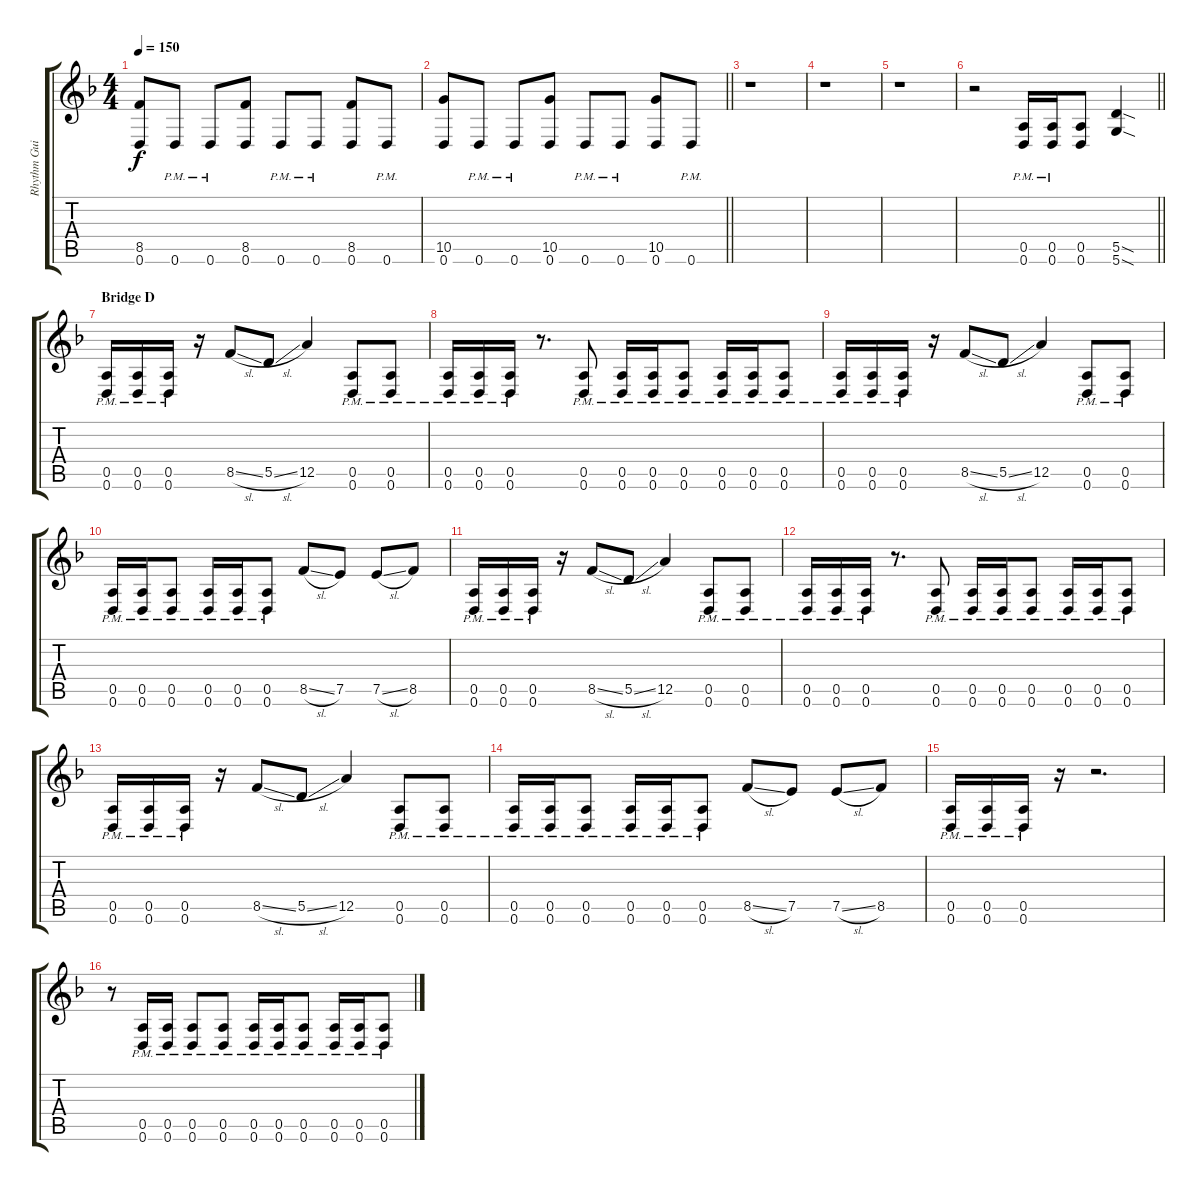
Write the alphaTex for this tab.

\track ("Rhythm Guitar" "Rhythm Gui") {instrument distortionguitar}
\staff {score tabs}
\tuning (E4 B3 G3 D3 A2 D2) {hide}
\ts (4 4)
\tempo 150
\clef g2
\ks f
(8.5 0.6).8{dy f} 0.6{pm}.8 0.6{pm}.8 (8.5 0.6).8 0.6{pm}.8 0.6{pm}.8 (8.5 0.6).8 0.6{pm}.8 |
\barLineRight lightlight
(10.5 0.6).8 0.6{pm}.8 0.6{pm}.8 (10.5 0.6).8 0.6{pm}.8 0.6{pm}.8 (10.5 0.6).8 0.6{pm}.8 |
\section ("" "")
r.1 |
r.1 |
r.1 |
\barLineRight lightlight
r.2 (0.5{pm} 0.6{pm}).16 (0.5{pm} 0.6{pm}).16 (0.5 0.6).8 (5.5{sod} 5.6{sod}).4 |
\section ("" "Bridge D")
(0.5{pm} 0.6{pm}).16 (0.5{pm} 0.6{pm}).16 (0.5{pm} 0.6{pm}).16 r.16 8.5{sl}.8 5.5{sl}.8 12.5.4 (0.5{pm} 0.6{pm}).8 (0.5{pm} 0.6{pm}).8 |
(0.5{pm} 0.6{pm}).16 (0.5{pm} 0.6{pm}).16 (0.5{pm} 0.6{pm}).16 r.8{d} (0.5{pm} 0.6{pm}).8 (0.5{pm} 0.6{pm}).16 (0.5{pm} 0.6{pm}).16 (0.5{pm} 0.6{pm}).8 (0.5{pm} 0.6{pm}).16 (0.5{pm} 0.6{pm}).16 (0.5{pm} 0.6{pm}).8 |
(0.5{pm} 0.6{pm}).16 (0.5{pm} 0.6{pm}).16 (0.5{pm} 0.6{pm}).16 r.16 8.5{sl}.8 5.5{sl}.8 12.5.4 (0.5{pm} 0.6{pm}).8 (0.5{pm} 0.6{pm}).8 |
(0.5{pm} 0.6{pm}).16 (0.5{pm} 0.6{pm}).16 (0.5{pm} 0.6{pm}).8 (0.5{pm} 0.6{pm}).16 (0.5{pm} 0.6{pm}).16 (0.5{pm} 0.6{pm}).8 8.5{sl}.8 7.5.8 7.5{sl}.8 8.5.8 |
(0.5{pm} 0.6{pm}).16 (0.5{pm} 0.6{pm}).16 (0.5{pm} 0.6{pm}).16 r.16 8.5{sl}.8 5.5{sl}.8 12.5.4 (0.5{pm} 0.6{pm}).8 (0.5{pm} 0.6{pm}).8 |
(0.5{pm} 0.6{pm}).16 (0.5{pm} 0.6{pm}).16 (0.5{pm} 0.6{pm}).16 r.8{d} (0.5{pm} 0.6{pm}).8 (0.5{pm} 0.6{pm}).16 (0.5{pm} 0.6{pm}).16 (0.5{pm} 0.6{pm}).8 (0.5{pm} 0.6{pm}).16 (0.5{pm} 0.6{pm}).16 (0.5{pm} 0.6{pm}).8 |
(0.5{pm} 0.6{pm}).16 (0.5{pm} 0.6{pm}).16 (0.5{pm} 0.6{pm}).16 r.16 8.5{sl}.8 5.5{sl}.8 12.5.4 (0.5{pm} 0.6{pm}).8 (0.5{pm} 0.6{pm}).8 |
(0.5{pm} 0.6{pm}).16 (0.5{pm} 0.6{pm}).16 (0.5{pm} 0.6{pm}).8 (0.5{pm} 0.6{pm}).16 (0.5{pm} 0.6{pm}).16 (0.5{pm} 0.6{pm}).8 8.5{sl}.8 7.5.8 7.5{sl}.8 8.5.8 |
(0.5{pm} 0.6{pm}).16 (0.5{pm} 0.6{pm}).16 (0.5{pm} 0.6{pm}).16 r.16 r.2{d} |
r.8 (0.5{pm} 0.6{pm}).16 (0.5{pm} 0.6{pm}).16 (0.5{pm} 0.6{pm}).8 (0.5{pm} 0.6{pm}).8 (0.5{pm} 0.6{pm}).16 (0.5{pm} 0.6{pm}).16 (0.5{pm} 0.6{pm}).8 (0.5{pm} 0.6{pm}).16 (0.5{pm} 0.6{pm}).16 (0.5{pm} 0.6{pm}).8
